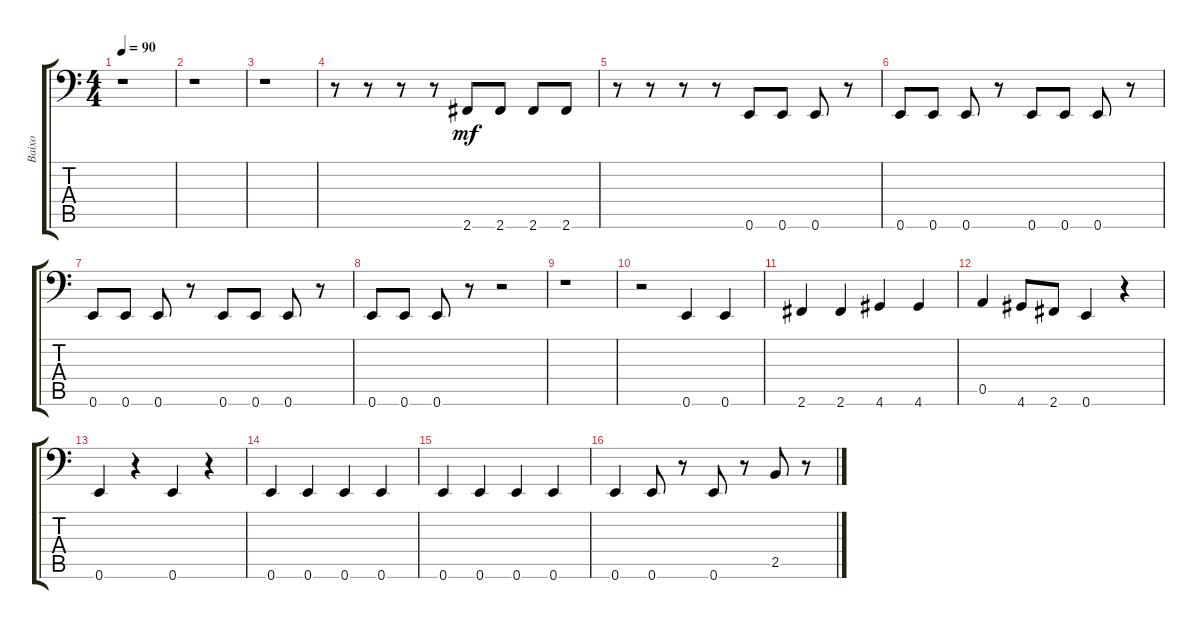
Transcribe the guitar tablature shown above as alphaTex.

\track ("Baixo" "Baixo") {instrument electricbasspick}
\staff {score tabs}
\tuning (E3 B2 G2 D2 A1 E1) {hide}
\ts (4 4)
\tempo 90
\clef f4
\ks c
r.1{dy mf} |
r.1 |
r.1 |
r.8 r.8 r.8 r.8 2.6.8 2.6.8 2.6.8 2.6.8 |
r.8 r.8 r.8 r.8 0.6.8 0.6.8 0.6.8 r.8 |
0.6.8 0.6.8 0.6.8 r.8 0.6.8 0.6.8 0.6.8 r.8 |
0.6.8 0.6.8 0.6.8 r.8 0.6.8 0.6.8 0.6.8 r.8 |
0.6.8 0.6.8 0.6.8 r.8 r.2 |
r.1 |
r.2 0.6.4 0.6.4 |
2.6.4 2.6.4 4.6.4 4.6.4 |
0.5.4 4.6.8 2.6.8 0.6.4 r.4 |
0.6.4 r.4 0.6.4 r.4 |
0.6.4 0.6.4 0.6.4 0.6.4 |
0.6.4 0.6.4 0.6.4 0.6.4 |
0.6.4 0.6.8 r.8 0.6.8 r.8 2.5.8 r.8
